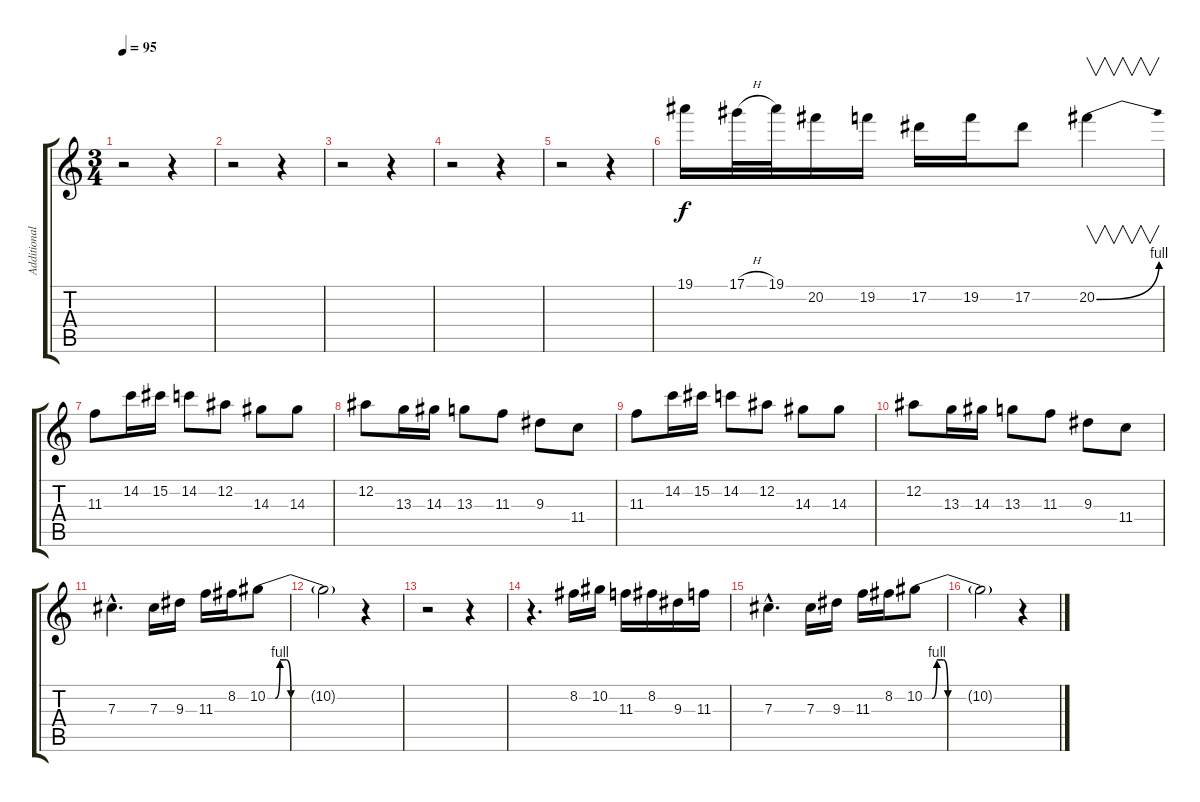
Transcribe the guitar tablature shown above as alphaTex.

\track ("Additional Guitars" "Additional") {instrument distortionguitar}
\staff {score tabs}
\tuning (Eb4 Bb3 Gb3 Db3 Ab2 Eb2) {hide}
\ts (3 4)
\tempo 95
\clef g2
\ks c
r.2{dy f} r.4 |
r.2 r.4 |
r.2 r.4 |
r.2 r.4 |
r.2 r.4 |
19.1.16 17.1{h}.32 19.1.32 20.2.16 19.2.16 17.2.16 19.2.16 17.2.8 20.2{be (bend 0 0 60 4)}.4{v} |
11.3.8 14.2.16 15.2.16 14.2.8 12.2.8 14.3.8 14.3.8 |
12.2.8 13.3.16 14.3.16 13.3.8 11.3.8 9.3.8 11.4.8 |
11.3.8 14.2.16 15.2.16 14.2.8 12.2.8 14.3.8 14.3.8 |
12.2.8 13.3.16 14.3.16 13.3.8 11.3.8 9.3.8 11.4.8 |
7.3{hac}.4{d} 7.3.16 9.3.16 11.3.16 8.2.16 10.2{be (custom 0 0 5 0 8 4 12 4 15 0 60 0)}.8 |
10.2{t}.2 r.4 |
r.2 r.4 |
r.4{d} 8.2.16 10.2.16 11.3.16 8.2.16 9.3.16 11.3.16 |
7.3{hac}.4{d} 7.3.16 9.3.16 11.3.16 8.2.16 10.2{be (custom 0 0 5 0 8 4 12 4 15 0 60 0)}.8 |
10.2{t}.2 r.4
